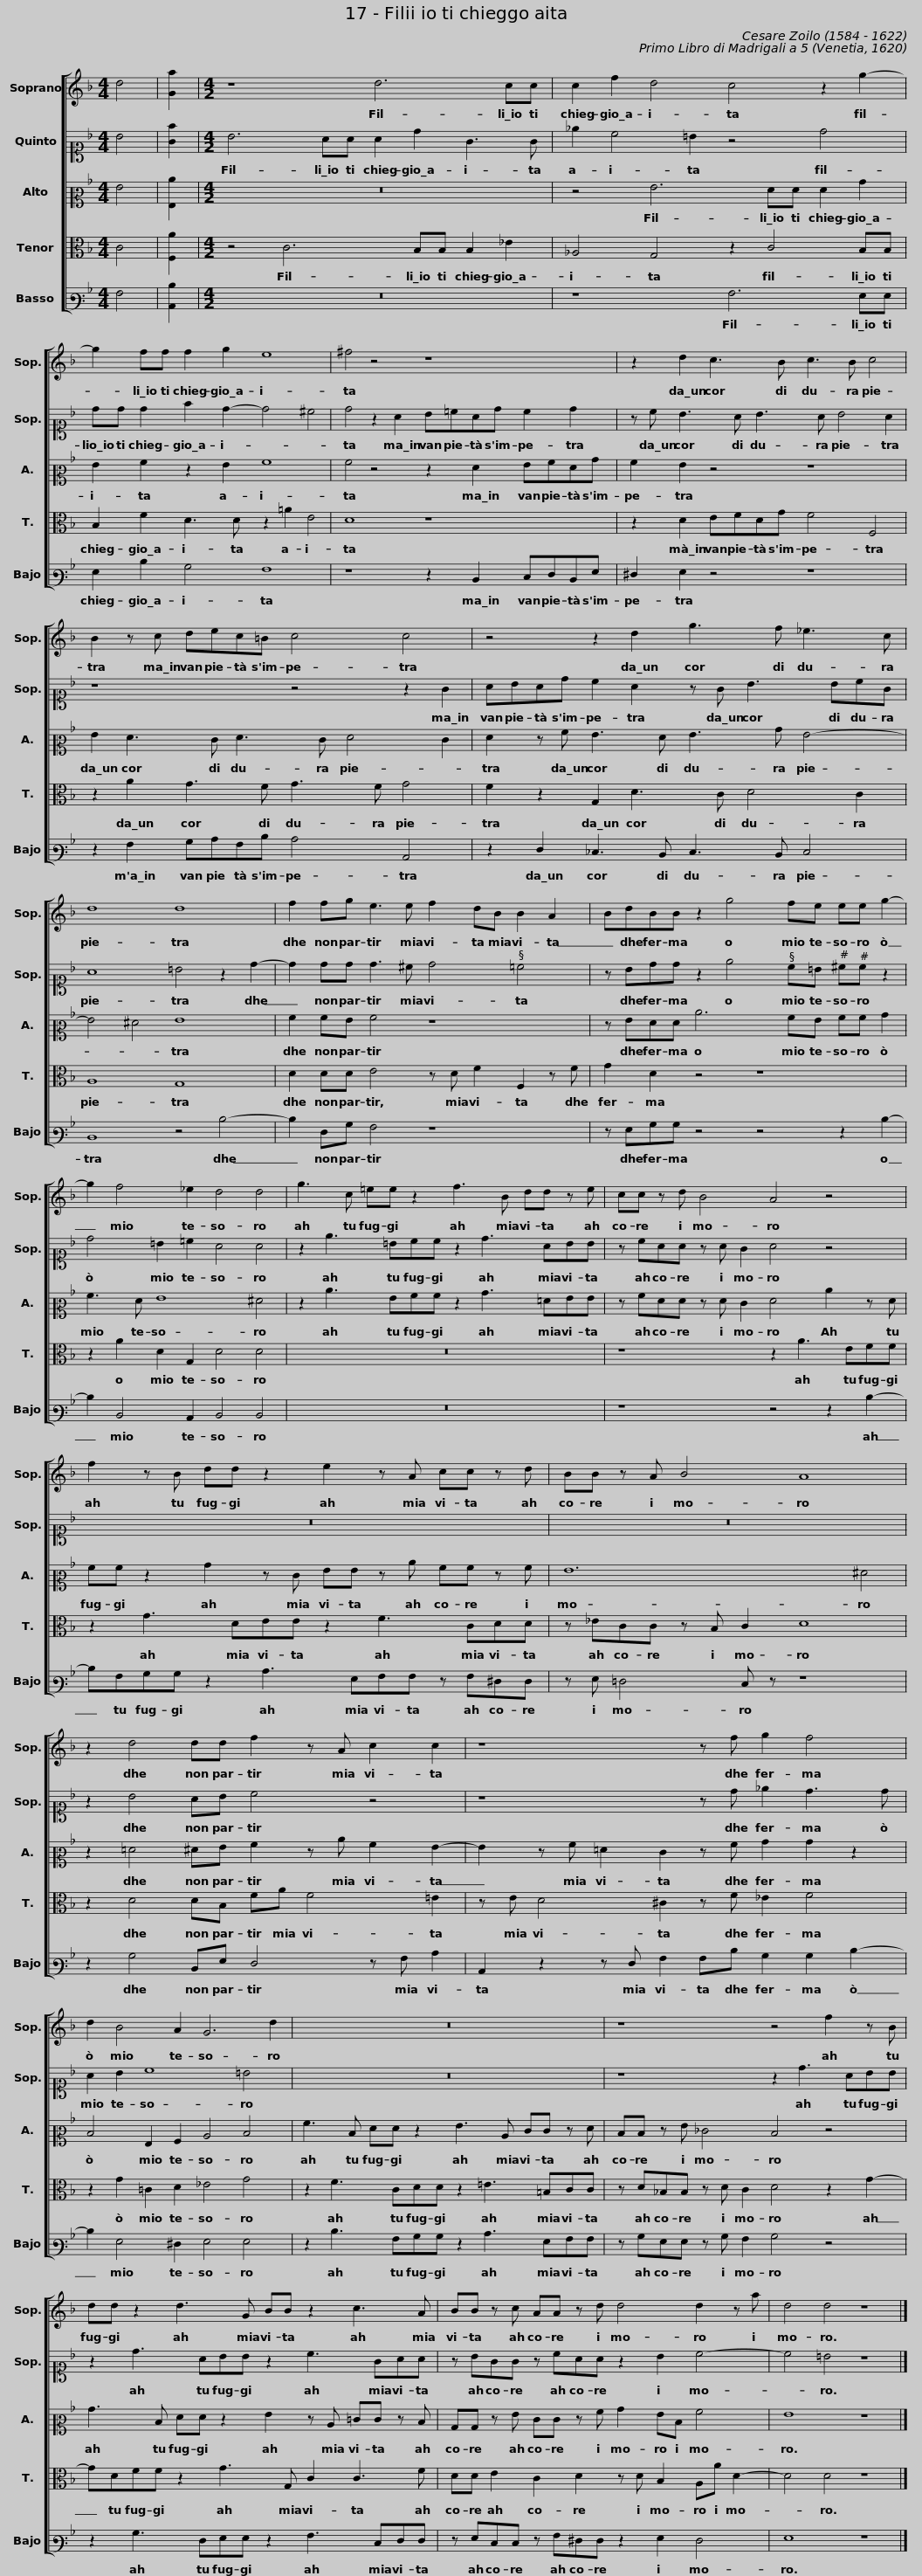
X:1
%%score [ 1 2 3 4 5 ]
L:1/8
M:4/4
I:linebreak $
K:F
V:1 treble
V:2 alto1
V:3 alto2
V:4 alto transpose=-12
V:5 bass3
V:1
 d4 | [Ga]2 |[M:4/2] z8 d6 cc | c2 f2 d4 c4 z2 g2- |$ g2 ff f2 g2 e8 | %5
 ^f4 z4 z8 | z2 d2 c3 B c3 B c4 |$ B2 z c dec=B c4 c4 | z4 z2 d2 g3 f _e3 c | d8 d8 |$ %10
 f2 fg e3 e f2 dB B2 A2 | BdBB z2 g4 fe ee g2- | g2 f4 _e2 d4 d4 |$ g3 c =ee z2 f3 B dd z e | cc z d B4 A4 z4 |$ %15
 f2 z B dd z2 e2 z A cc z d | BB z A B4 A8 | z2 d4 dd f2 z A c2 c2 |$ z8 z f g2 f4 | d2 B4 A2 G6 d2 | %20
 z16 |$ z8 z4 f2 z B | dd z2 d3 G BB z2 c3 A |$ BB z c AA z d d4 d2 z a | d4 d4 z8 |] %25
V:2
 B4 | [Gf]2 |[M:4/2] B6 AA A2 d2 G3 G | _e2 c4 =B2 z4 d4 |$ dd d2 f2 d2- d4 ^c4 | %5
 d4 z2 A2 B=cAd c2 d2 | z c B3 A B3 A B4 A2 |$ z8 z4 z2 G2 | ABAd c2 A2 z G B3 BcG | A8 =B4 z2 d2- |$ %10
 d2 dd d3 ^c d4 =c4 | z Bdd z2 e4 c=B ^cc z2 | d4 =B2 =c2 A4 A4 |$ z2 e3 =Bcc z2 d3 ABB | z cAA z A G2 A4 z4 |$ %15
 z16 | z16 | z2 B4 AB c4 z4 |$ z8 z d _e2 d3 d | A2 B2 c8 =B4 | %20
 z16 |$ z8 z2 d3 ABB | z2 d3 ABB z2 c3 GAA |$ z BGG z cAA z2 B2 c4- | c4 =B4 z8 |] %25
V:3
 G4 | [G,c]2 |[M:4/2] z16 | z4 G6 FF F2 B2 |$ G2 A2 z2 G2 A8 | %5
 A4 z4 z2 F2 GAFB | A2 G2 z4 z8 |$ G2 F3 E F3 E F4 E2 | F2 z A G3 F G3 B G4- | G4 ^F4 G8 |$ %10
 A2 AG A4 z8 | z GFF c6 AG AA B2 | A3 F G8 ^F4 |$ z2 c3 GAA z2 B3 =FGG | z AFF z F E2 F4 c2 z F |$ %15
 AA z2 B2 z E GG z c AA z A | G12 ^F4 | z2 =F4 ^FG A2 z c A2 G2- |$ G2 z A =F2 E2 z A B2 B2 z2 | D4 G,2 A,2 C4 D4 | %20
 A3 D FF z2 G3 C EE z F |$ DD z G _E4 D4 z4 | B3 D FF z2 G2 z C =EE z D |$ B,B, z G EE z A B2 GD A4 | G8 z8 |] %25
V:4
 C4 | [F,A]2 |[M:4/2] z4 C6 B,B, B,2 _E2 | _A,4 G,4 z2 C4 B,B, |$ B,2 F2 D3 D z2 =A2 E4 | %5
 D8 z8 | z2 D2 EFDG F4 F,4 |$ z2 A2 G3 F G3 F G4 | F2 z2 G,2 D3 C D4 C2 | A,8 G,8 |$ %10
 D2 DD E4 z D F2 F,2 z F | G2 D2 z4 z8 | z2 A2 D2 G,2 D4 D4 |$ z16 | z8 z2 A3 EFF |$ %15
 z2 G3 DEE z2 F3 CDD | z _ECC z B, C2 D8 | z2 D4 DB, FA F4 =E2 |$ z E D4 ^C2 z F _E2 F4 | z2 G2 =C2 D2 _E4 G4 | %20
 z2 F3 CDD z2 =E3 =B,CC |$ z D_B,B, z D C2 D4 z2 G2- | GDFF z2 G3 G, C2 C3 F |$ DD E2 C2 D2 z D B,2 A,A D2- | D4 D4 z8 |] %25
V:5
 A,4 | [C,D]2 |[M:4/2] z16 | z8 A,6 G,G, |$ G,2 D2 B,4 A,8 | %5
 z8 z2 D,2 E,F,D,G, | ^F,2 G,2 z4 z8 |$ z2 A,2 B,CA,D C4 C,4 | z2 F,2 _E,3 D, E,3 D, E,4 | D,8 z4 D4- |$ %10
 D2 F,B, A,4 z8 | z G,B,B, z4 z4 z2 D2- | D2 D,4 C,2 D,4 D,4 |$ z16 | z8 z4 z2 D2- |$ %15
 DA,B,B, z2 C3 G,A,A, z A,^F,F, | z G, =F,4 E, z z8 | z2 B,4 D,G, F,4 z A, C2 |$ C,2 z2 z F, A,2 A,D B,2 B,2 D2- | D2 G,4 ^F,2 G,4 G,4 | %20
 z2 D3 A,B,B, z2 C3 G,A,A, |$ z B,G,G, z B, A,2 B,4 z4 | z2 B,3 F,G,G, z2 A,3 E,F,F, |$ z G,E,E, z A,^F,F, z2 G,2 F,4 | G,8 z8 |] %25
